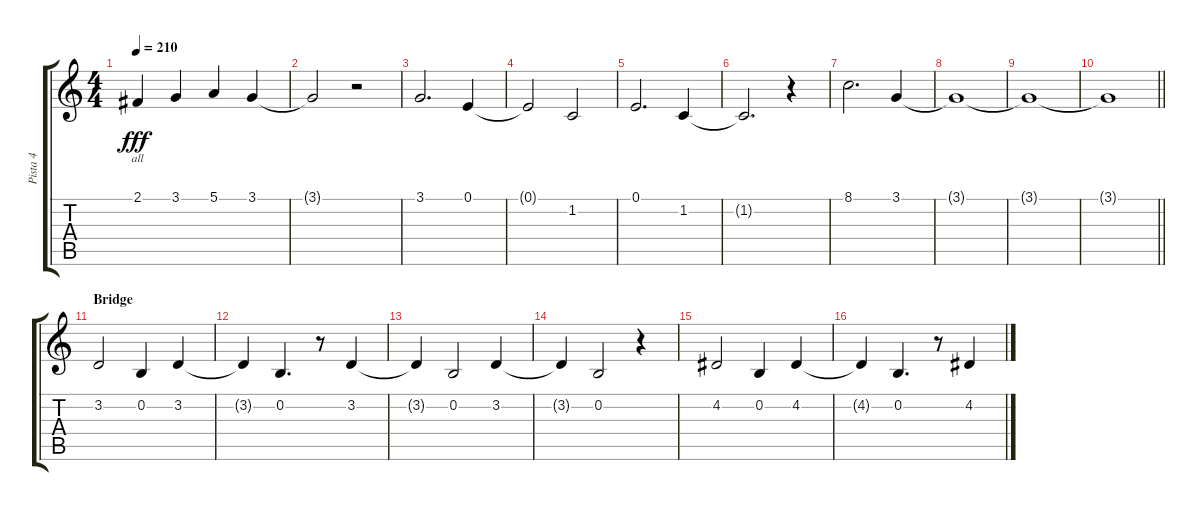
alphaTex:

\track ("Pista 4" "Pista 4") {instrument lead2sawtooth}
\staff {score tabs}
\tuning (E4 B3 G3 D3 A2 E2) {hide}
\ts (4 4)
\tempo 210
\clef g2
\ks c
2.1.4{lyrics (0 "all") lyrics (1 "") lyrics (2 "") lyrics (3 "") lyrics (4 "") dy fff} 3.1.4 5.1.4 3.1.4 |
3.1{t}.2 r.2 |
3.1.2{d} 0.1.4 |
0.1{t}.2 1.2.2 |
0.1.2{d} 1.2.4 |
1.2{t}.2{d} r.4 |
8.1.2{d} 3.1.4 |
3.1{t}.1 |
3.1{t}.1 |
\barLineRight lightlight
3.1{t}.1 |
\section ("" "Bridge")
3.2.2 0.2.4 3.2.4 |
3.2{t}.4 0.2.4{d} r.8 3.2.4 |
3.2{t}.4 0.2.2 3.2.4 |
3.2{t}.4 0.2.2 r.4 |
4.2.2 0.2.4 4.2.4 |
4.2{t}.4 0.2.4{d} r.8 4.2.4
